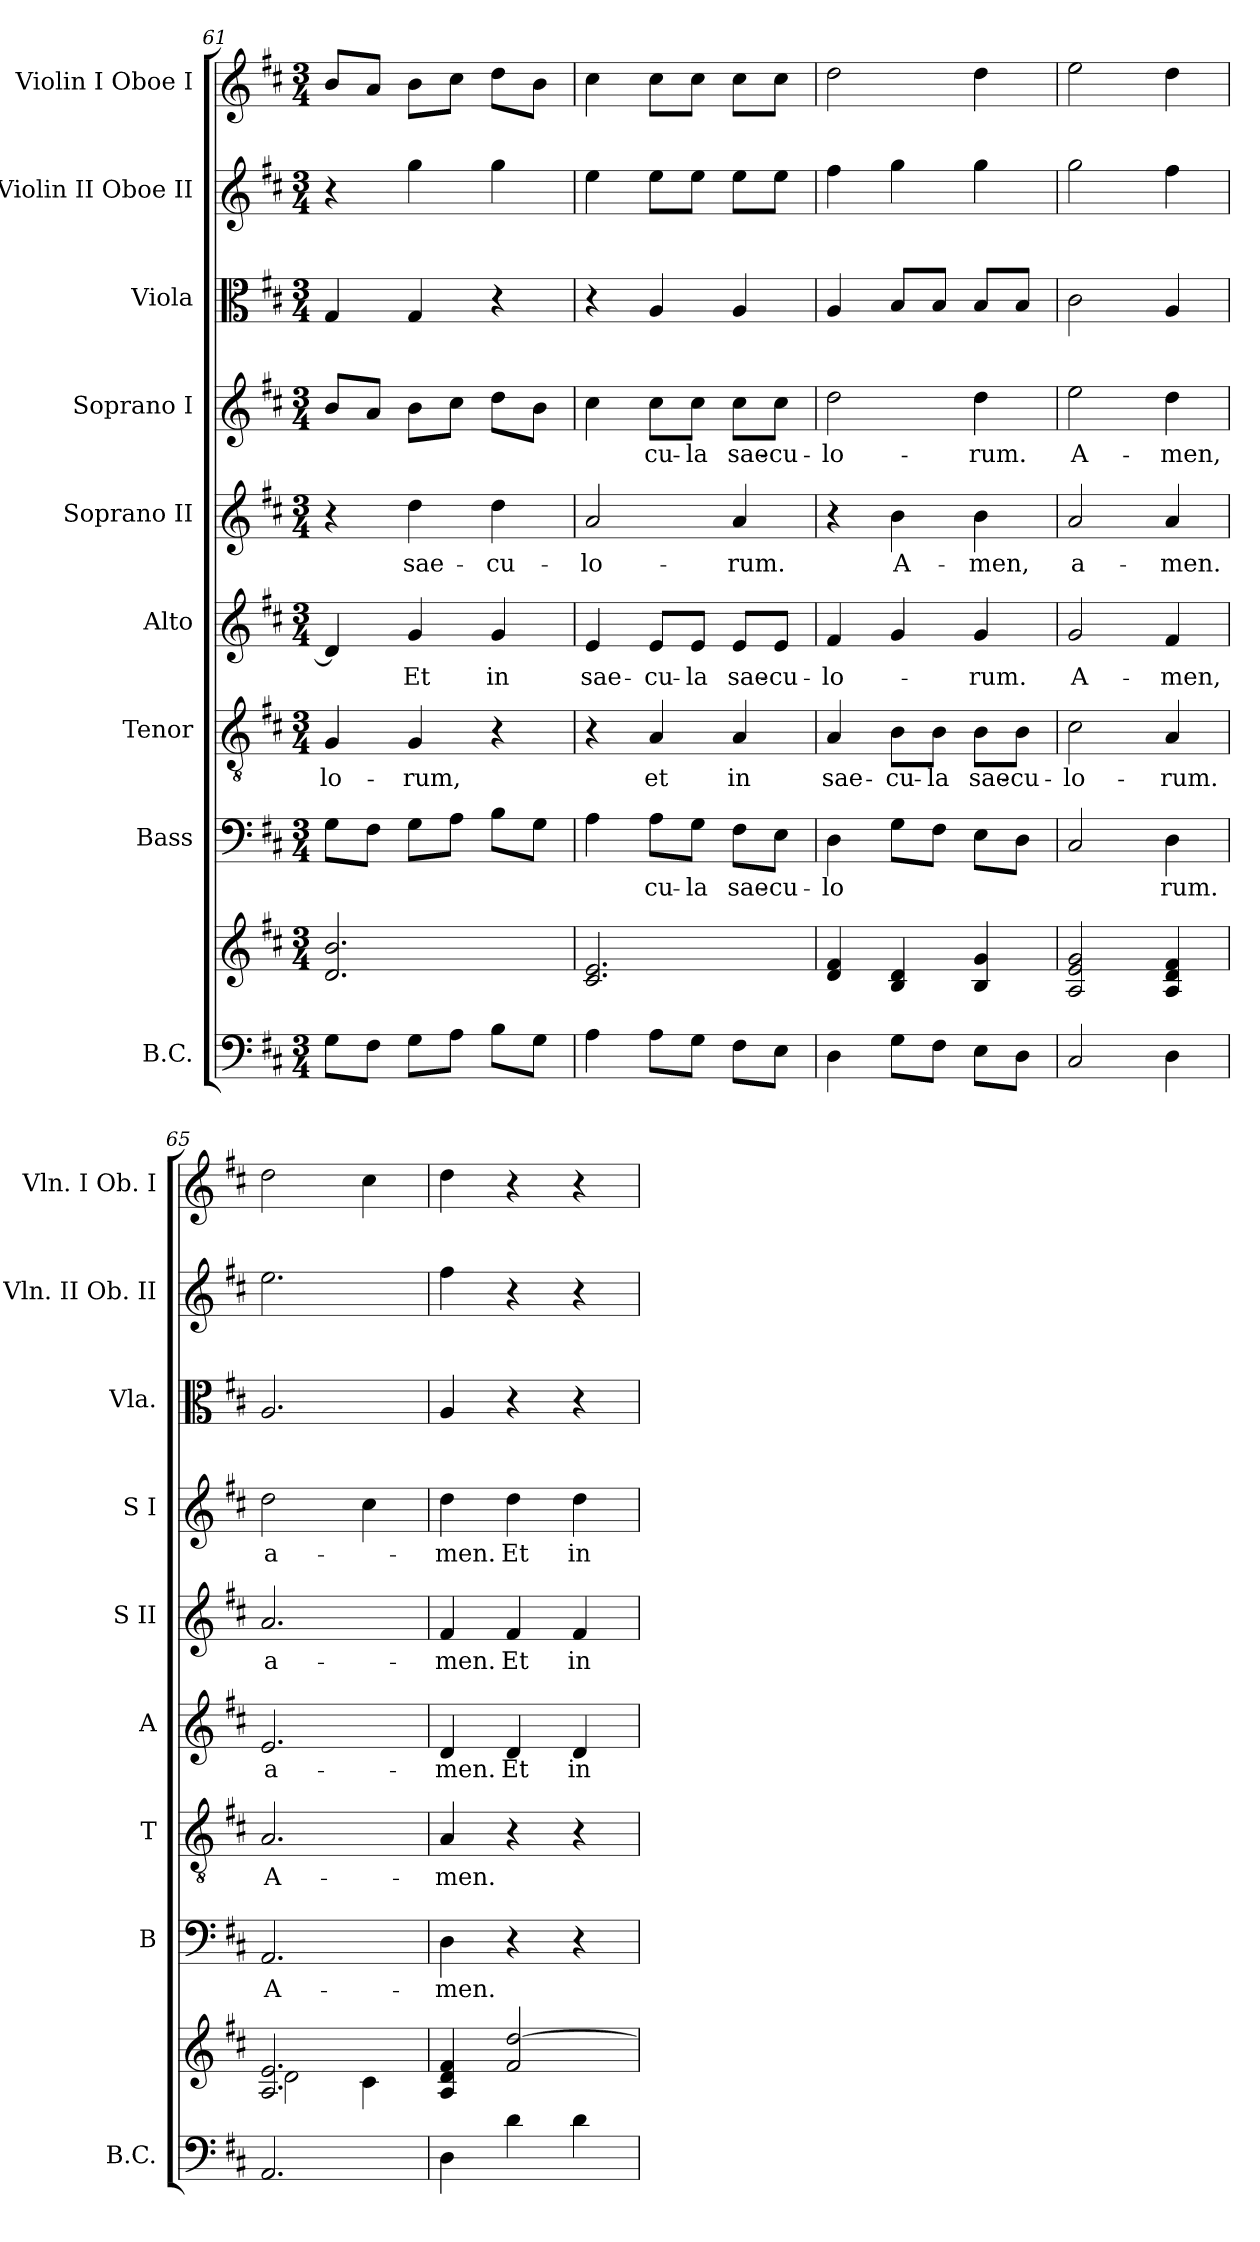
**kern	**kern	**kern	**text	**kern	**text	**kern	**text	**kern	**text	**kern	**text	**kern	**kern	**kern
*part9	*part9	*part8	*part8	*part7	*part7	*part6	*part6	*part5	*part5	*part4	*part4	*part3	*part2	*part1
*staff10	*staff9	*staff8	*staff8	*staff7	*staff7	*staff6	*staff6	*staff5	*staff5	*staff4	*staff4	*staff3	*staff2	*staff1
*I"B.C.	*	*I"Bass	*	*I"Tenor	*	*I"Alto	*	*I"Soprano II	*	*I"Soprano I	*	*I"Viola	*I"Violin II Oboe II	*I"Violin I Oboe I
*I'B.C.	*	*I'B	*	*I'T	*	*I'A	*	*I'S II	*	*I'S I	*	*I'Vla.	*I'Vln. II Ob. II	*I'Vln. I Ob. I
*clefF4	*clefG2	*clefF4	*	*clefGv2	*	*clefG2	*	*clefG2	*	*clefG2	*	*clefC3	*clefG2	*clefG2
*k[f#c#]	*k[f#c#]	*k[f#c#]	*	*k[f#c#]	*	*k[f#c#]	*	*k[f#c#]	*	*k[f#c#]	*	*k[f#c#]	*k[f#c#]	*k[f#c#]
*D:	*D:	*D:	*	*D:	*	*D:	*	*D:	*	*D:	*	*D:	*D:	*D:
*M3/4	*M3/4	*M3/4	*	*M3/4	*	*M3/4	*	*M3/4	*	*M3/4	*	*M3/4	*M3/4	*M3/4
=61	=61	=61	=61	=61	=61	=61	=61	=61	=61	=61	=61	=61	=61	=61
!	!	!	!	!	!LO:LY:b	!	!	!	!	!	!	!	!	!
8G\L	2.d/ 2.b/	8G\L	.	4G/	-lo-	4d/]	.	4r	.	8b/L	.	4G/	4r	8b/L
8F#\J	.	8F#\J	.	.	.	.	.	.	.	8a/J	.	.	.	8a/J
!	!	!	!	!	!LO:LY:b	!	!LO:LY:b	!	!LO:LY:b	!	!	!	!	!
8G\L	.	8G\L	.	4G/	-rum,	4g/	Et	4dd\	sae-	8b\L	.	4G/	4gg\	8b\L
8A\J	.	8A\J	.	.	.	.	.	.	.	8cc#\J	.	.	.	8cc#\J
!	!	!	!	!	!	!	!LO:LY:b	!	!LO:LY:b	!	!	!	!	!
8B\L	.	8B\L	.	4r	.	4g/	in	4dd\	-cu-	8dd\L	.	4r	4gg\	8dd\L
8G\J	.	8G\J	.	.	.	.	.	.	.	8b\J	.	.	.	8b\J
=62	=62	=62	=62	=62	=62	=62	=62	=62	=62	=62	=62	=62	=62	=62
!	!	!	!	!	!	!	!LO:LY:b	!	!LO:LY:b	!	!	!	!	!
4A\	2.c#/ 2.e/	4A\	.	4r	.	4e/	sae-	2a/	-lo-	4cc#\	.	4r	4ee\	4cc#\
!	!	!	!LO:LY:b	!	!LO:LY:b	!	!LO:LY:b	!	!	!	!LO:LY:b	!	!	!
8A\L	.	8A\L	-cu-	4A/	et	8e/L	-cu-	.	.	8cc#\L	-cu-	4A/	8ee\L	8cc#\L
!	!	!	!LO:LY:b	!	!	!	!LO:LY:b	!	!	!	!LO:LY:b	!	!	!
8G\J	.	8G\J	-la	.	.	8e/J	-la	.	.	8cc#\J	-la	.	8ee\J	8cc#\J
!	!	!	!LO:LY:b	!	!LO:LY:b	!	!LO:LY:b	!	!LO:LY:b	!	!LO:LY:b	!	!	!
8F#\L	.	8F#\L	sae-	4A/	in	8e/L	sae-	4a/	-rum.	8cc#\L	sae-	4A/	8ee\L	8cc#\L
!	!	!	!LO:LY:b	!	!	!	!LO:LY:b	!	!	!	!LO:LY:b	!	!	!
8E\J	.	8E\J	-cu-	.	.	8e/J	-cu-	.	.	8cc#\J	-cu-	.	8ee\J	8cc#\J
!!LO:PB:g=z
=63	=63	=63	=63	=63	=63	=63	=63	=63	=63	=63	=63	=63	=63	=63
!	!	!	!LO:LY:b	!	!LO:LY:b	!	!LO:LY:b	!	!	!	!LO:LY:b	!	!	!
4D\	4d/ 4f#/	4D\	-lo	4A/	sae-	4f#/	-lo-	4r	.	2dd\	-lo-	4A/	4ff#\	2dd\
!	!	!	!	!	!LO:LY:b	!	!	!	!LO:LY:b	!	!	!	!	!
8G\L	4B/ 4d/	8G\L	.	8B\L	-cu-	4g/	.	4b\	A-	.	.	8B/L	4gg\	.
!	!	!	!	!	!LO:LY:b	!	!	!	!	!	!	!	!	!
8F#\J	.	8F#\J	.	8B\J	-la	.	.	.	.	.	.	8B/J	.	.
!	!	!	!	!	!LO:LY:b	!	!LO:LY:b	!	!LO:LY:b	!	!LO:LY:b	!	!	!
8E\L	4B/ 4g/	8E\L	.	8B\L	sae-	4g/	-rum.	4b\	-men,	4dd\	-rum.	8B/L	4gg\	4dd\
!	!	!	!	!	!LO:LY:b	!	!	!	!	!	!	!	!	!
8D\J	.	8D\J	.	8B\J	-cu-	.	.	.	.	.	.	8B/J	.	.
=64	=64	=64	=64	=64	=64	=64	=64	=64	=64	=64	=64	=64	=64	=64
!	!	!	!	!	!LO:LY:b	!	!LO:LY:b	!	!LO:LY:b	!	!LO:LY:b	!	!	!
2C#/	2A/ 2e/ 2g/	2C#/	.	2c#\	-lo-	2g/	A-	2a/	a-	2ee\	A-	2c#\	2gg\	2ee\
!	!	!	!LO:LY:b	!	!LO:LY:b	!	!LO:LY:b	!	!LO:LY:b	!	!LO:LY:b	!	!	!
4D\	4A/ 4d/ 4f#/	4D\	rum.	4A/	-rum.	4f#/	-men,	4a/	-men.	4dd\	-men,	4A/	4ff#\	4dd\
=65	=65	=65	=65	=65	=65	=65	=65	=65	=65	=65	=65	=65	=65	=65
*	*^	*	*	*	*	*	*	*	*	*	*	*	*	*
!	!	!	!	!LO:LY:b	!	!LO:LY:b	!	!LO:LY:b	!	!LO:LY:b	!	!LO:LY:b	!	!	!
2.AA/	2.A/ 2.e/	2d\	2.AA/	A-	2.A/	A-	2.e/	a-	2.a/	a-	2dd\	a-	2.A/	2.ee\	2dd\
.	.	4c#\	.	.	.	.	.	.	.	.	4cc#\	.	.	.	4cc#\
=66	=66	=66	=66	=66	=66	=66	=66	=66	=66	=66	=66	=66	=66	=66	=66
!	!	!	!	!LO:LY:b	!	!LO:LY:b	!	!LO:LY:b	!	!LO:LY:b	!	!LO:LY:b	!	!	!
*	*v	*v	*	*	*	*	*	*	*	*	*	*	*	*	*
4D\	4A/ 4d/ 4f#/	4D\	-men.	4A/	-men.	4d/	-men.	4f#/	-men.	4dd\	-men.	4A/	4ff#\	4dd\
!	!	!	!	!	!	!	!LO:LY:b	!	!LO:LY:b	!	!LO:LY:b	!	!	!
4d\	2f#/ [2dd/	4r	.	4r	.	4d/	Et	4f#/	Et	4dd\	Et	4r	4r	4r
!	!	!	!	!	!	!	!LO:LY:b	!	!LO:LY:b	!	!LO:LY:b	!	!	!
4d\	.	4r	.	4r	.	4d/	in	4f#/	in	4dd\	in	4r	4r	4r
=	=	=	=	=	=	=	=	=	=	=	=	=	=	=
*-	*-	*-	*-	*-	*-	*-	*-	*-	*-	*-	*-	*-	*-	*-
